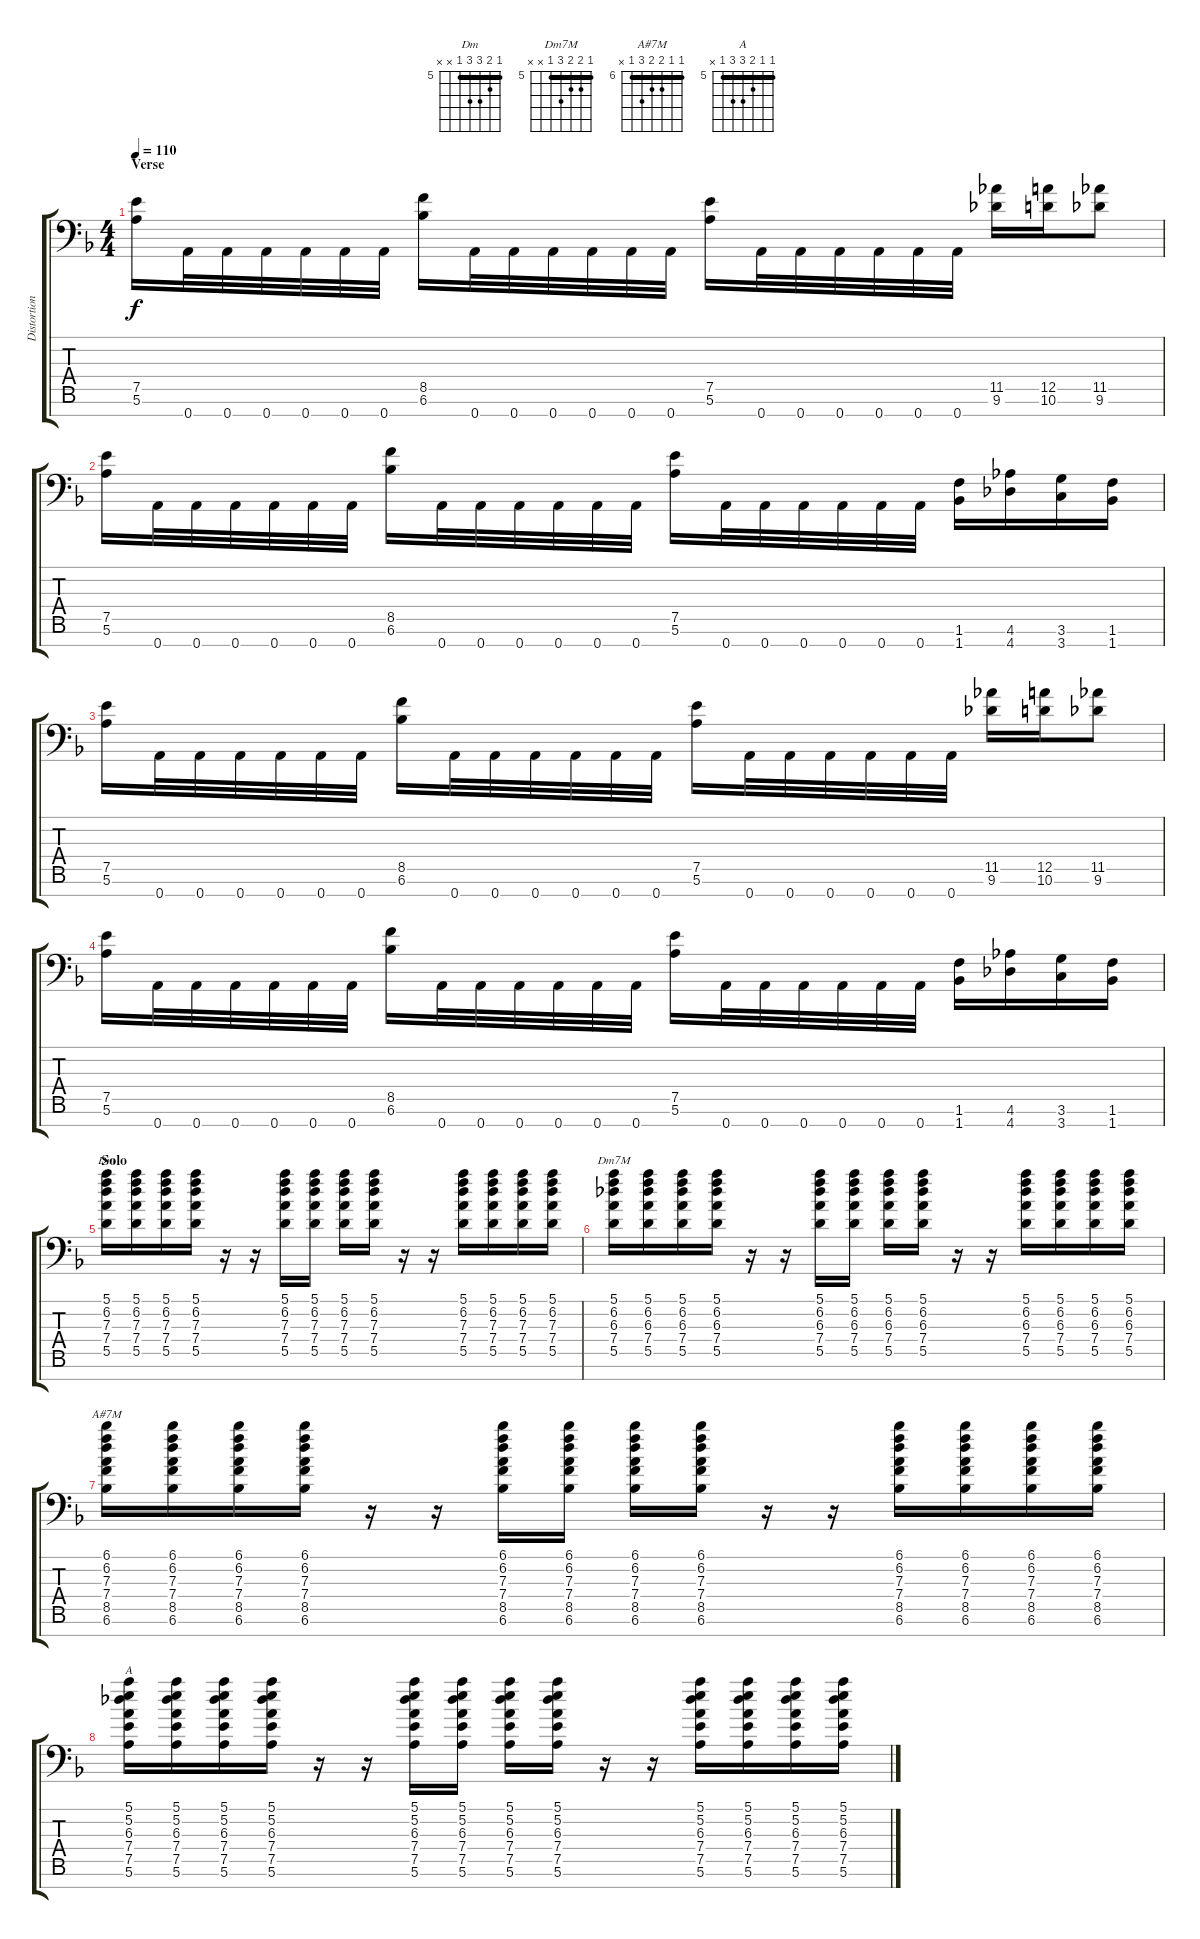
\track ("Distortion Guitar 2" "Distortion") {instrument distortionguitar}
\staff {score tabs}
\tuning (E4 B3 G3 D3 A2 E2 A1) {hide}
\chord ("Dm" 5 6 7 7 5 x x) {firstfret 5 barre 5}
\chord ("Dm7M" 5 6 6 7 5 x x) {firstfret 5 barre 5}
\chord ("A#7M" 6 6 7 7 8 6 x) {firstfret 6 barre 6}
\chord ("A" 5 5 6 7 7 5 x) {firstfret 5 barre 5}
\ts (4 4)
\section ("" "Verse")
\tempo 110
\clef f4
\ks dminor
(7.5 5.6).16{dy f} 0.7.32 0.7.32 0.7.32 0.7.32 0.7.32 0.7.32 (8.5 6.6).16 0.7.32 0.7.32 0.7.32 0.7.32 0.7.32 0.7.32 (7.5 5.6).16 0.7.32 0.7.32 0.7.32 0.7.32 0.7.32 0.7.32 (11.5 9.6).16 (12.5 10.6).16 (11.5 9.6).8 |
(7.5 5.6).16 0.7.32 0.7.32 0.7.32 0.7.32 0.7.32 0.7.32 (8.5 6.6).16 0.7.32 0.7.32 0.7.32 0.7.32 0.7.32 0.7.32 (7.5 5.6).16 0.7.32 0.7.32 0.7.32 0.7.32 0.7.32 0.7.32 (1.6 1.7).16 (4.6 4.7).16 (3.6 3.7).16 (1.6 1.7).16 |
(7.5 5.6).16 0.7.32 0.7.32 0.7.32 0.7.32 0.7.32 0.7.32 (8.5 6.6).16 0.7.32 0.7.32 0.7.32 0.7.32 0.7.32 0.7.32 (7.5 5.6).16 0.7.32 0.7.32 0.7.32 0.7.32 0.7.32 0.7.32 (11.5 9.6).16 (12.5 10.6).16 (11.5 9.6).8 |
(7.5 5.6).16 0.7.32 0.7.32 0.7.32 0.7.32 0.7.32 0.7.32 (8.5 6.6).16 0.7.32 0.7.32 0.7.32 0.7.32 0.7.32 0.7.32 (7.5 5.6).16 0.7.32 0.7.32 0.7.32 0.7.32 0.7.32 0.7.32 (1.6 1.7).16 (4.6 4.7).16 (3.6 3.7).16 (1.6 1.7).16 |
\section ("" "Solo")
(5.1 6.2 7.3 7.4 5.5).16{ch "Dm"} (5.1 6.2 7.3 7.4 5.5).16 (5.1 6.2 7.3 7.4 5.5).16 (5.1 6.2 7.3 7.4 5.5).16 r.16 r.16 (5.1 6.2 7.3 7.4 5.5).16 (5.1 6.2 7.3 7.4 5.5).16 (5.1 6.2 7.3 7.4 5.5).16 (5.1 6.2 7.3 7.4 5.5).16 r.16 r.16 (5.1 6.2 7.3 7.4 5.5).16 (5.1 6.2 7.3 7.4 5.5).16 (5.1 6.2 7.3 7.4 5.5).16 (5.1 6.2 7.3 7.4 5.5).16 |
(5.1 6.2 6.3 7.4 5.5).16{ch "Dm7M"} (5.1 6.2 6.3 7.4 5.5).16 (5.1 6.2 6.3 7.4 5.5).16 (5.1 6.2 6.3 7.4 5.5).16 r.16 r.16 (5.1 6.2 6.3 7.4 5.5).16 (5.1 6.2 6.3 7.4 5.5).16 (5.1 6.2 6.3 7.4 5.5).16 (5.1 6.2 6.3 7.4 5.5).16 r.16 r.16 (5.1 6.2 6.3 7.4 5.5).16 (5.1 6.2 6.3 7.4 5.5).16 (5.1 6.2 6.3 7.4 5.5).16 (5.1 6.2 6.3 7.4 5.5).16 |
(6.1 6.2 7.3 7.4 8.5 6.6).16{ch "A#7M"} (6.1 6.2 7.3 7.4 8.5 6.6).16 (6.1 6.2 7.3 7.4 8.5 6.6).16 (6.1 6.2 7.3 7.4 8.5 6.6).16 r.16 r.16 (6.1 6.2 7.3 7.4 8.5 6.6).16 (6.1 6.2 7.3 7.4 8.5 6.6).16 (6.1 6.2 7.3 7.4 8.5 6.6).16 (6.1 6.2 7.3 7.4 8.5 6.6).16 r.16 r.16 (6.1 6.2 7.3 7.4 8.5 6.6).16 (6.1 6.2 7.3 7.4 8.5 6.6).16 (6.1 6.2 7.3 7.4 8.5 6.6).16 (6.1 6.2 7.3 7.4 8.5 6.6).16 |
(5.1 5.2 6.3 7.4 7.5 5.6).16{ch "A"} (5.1 5.2 6.3 7.4 7.5 5.6).16 (5.1 5.2 6.3 7.4 7.5 5.6).16 (5.1 5.2 6.3 7.4 7.5 5.6).16 r.16 r.16 (5.1 5.2 6.3 7.4 7.5 5.6).16 (5.1 5.2 6.3 7.4 7.5 5.6).16 (5.1 5.2 6.3 7.4 7.5 5.6).16 (5.1 5.2 6.3 7.4 7.5 5.6).16 r.16 r.16 (5.1 5.2 6.3 7.4 7.5 5.6).16 (5.1 5.2 6.3 7.4 7.5 5.6).16 (5.1 5.2 6.3 7.4 7.5 5.6).16 (5.1 5.2 6.3 7.4 7.5 5.6).16
